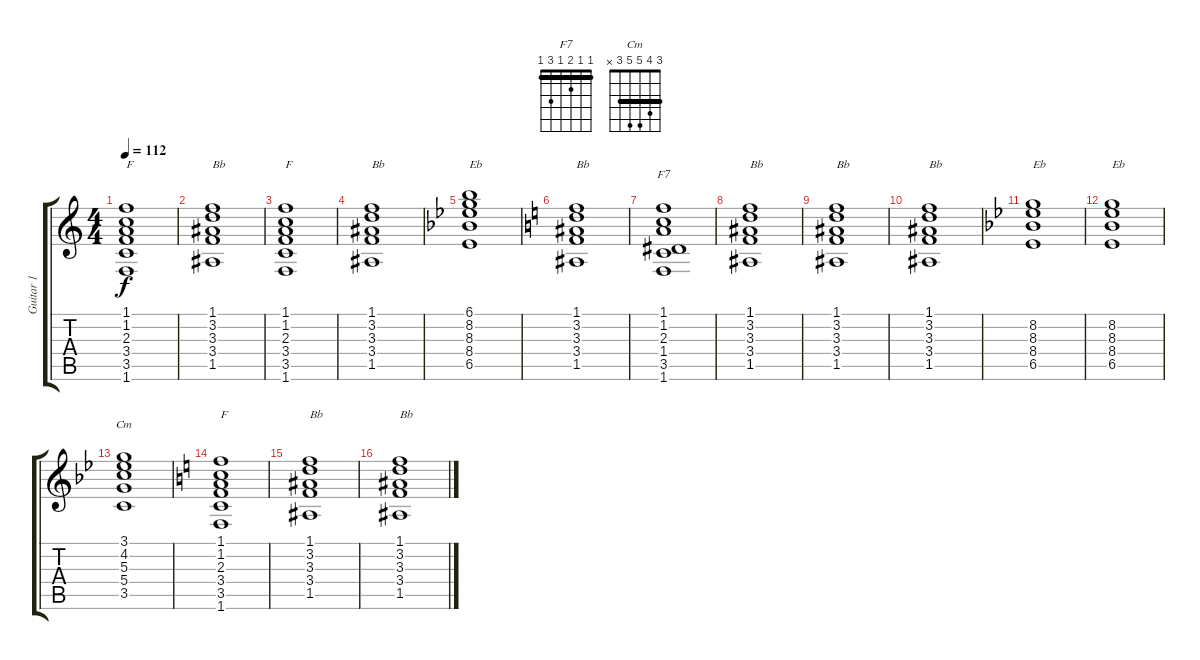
\track ("Guitar 1" "Guitar 1") {instrument acousticguitarnylon}
\staff {score tabs}
\tuning (E4 B3 G3 D3 A2 E2) {hide}
\chord ("F7" 1 1 2 1 3 1) {barre 1}
\chord ("Cm" 3 4 5 5 3 x) {barre 3}
\ts (4 4)
\tempo 112
\clef g2
\ks c
(1.1 1.2 2.3 3.4 3.5 1.6).1{txt "F" dy f} |
(1.1 3.2 3.3 3.4 1.5).1{txt "Bb"} |
(1.1 1.2 2.3 3.4 3.5 1.6).1{txt "F"} |
(1.1 3.2 3.3 3.4 1.5).1{txt "Bb"} |
\ks bb
(6.1 8.2 8.3 8.4 6.5).1{txt "Eb"} |
\ks c
(1.1 3.2 3.3 3.4 1.5).1{txt "Bb"} |
(1.1 1.2 2.3 1.4 3.5 1.6).1{ch "F7"} |
(1.1 3.2 3.3 3.4 1.5).1{txt "Bb"} |
(1.1 3.2 3.3 3.4 1.5).1{txt "Bb"} |
(1.1 3.2 3.3 3.4 1.5).1{txt "Bb"} |
\ks bb
(8.2 8.3 8.4 6.5).1{txt "Eb"} |
(8.2 8.3 8.4 6.5).1{txt "Eb"} |
(3.1 4.2 5.3 5.4 3.5).1{ch "Cm"} |
\ks c
(1.1 1.2 2.3 3.4 3.5 1.6).1{txt "F"} |
(1.1 3.2 3.3 3.4 1.5).1{txt "Bb"} |
(1.1 3.2 3.3 3.4 1.5).1{txt "Bb"}
